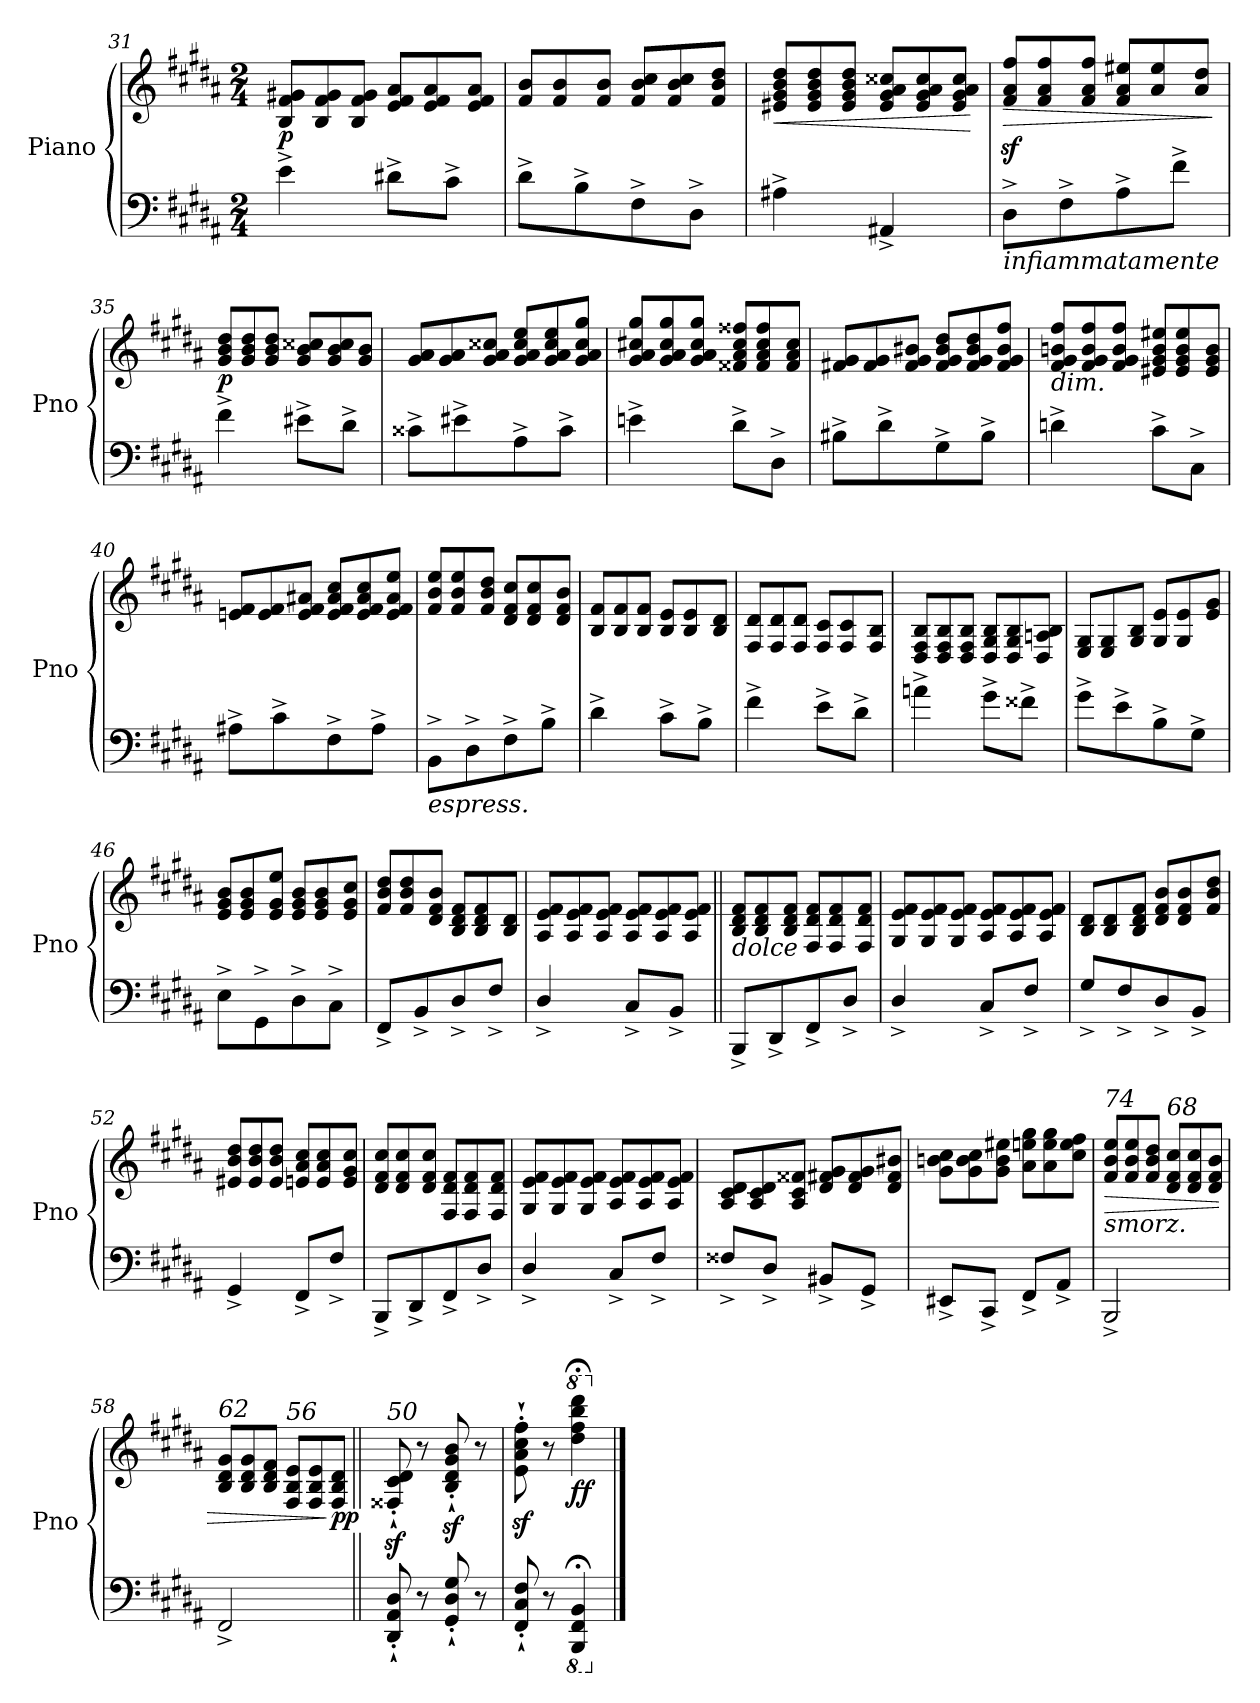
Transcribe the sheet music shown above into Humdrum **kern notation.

**kern	**kern	**dynam
*part1	*part1	*part1
*staff2	*staff1	*staff1/2
*I"Piano	*	*
*I'Pno	*	*
*clefF4	*clefG2	*
*k[f#c#g#d#a#]	*k[f#c#g#d#a#]	*
*M2/4	*M2/4	*
*	*Xtuplet	*
=31	=31	=31
!	!	!LO:DY:b
4e^\	12B/ 12f#/ 12g#X/L	p
.	12B/ 12f#/ 12g#/	.
.	12B/ 12f#/ 12g#/J	.
8d#X^\L	12e/ 12f#/ 12a#/L	.
.	12e/ 12f#/ 12a#/	.
8c#^\J	.	.
.	12e/ 12f#/ 12a#/J	.
=32	=32	=32
8d#^\L	12f#/ 12b/L	.
.	12f#/ 12b/	.
8B^\	.	.
.	12f#/ 12b/J	.
8F#^\	12f#/ 12b/ 12cc#/L	.
.	12f#/ 12b/ 12cc#/	.
8D#^\J	.	.
.	12f#/ 12b/ 12dd#/J	.
=33	=33	=33
!	!	!LO:HP:b
4A#X^\	12e#X/ 12g#/ 12b/ 12dd#/L	<
.	12e#/ 12g#/ 12b/ 12dd#/	.
.	12e#/ 12g#/ 12b/ 12dd#/J	.
4AA#X^/	12e#/ 12g#/ 12a#/ 12cc##X/L	.
.	12e#/ 12g#/ 12a#/ 12cc##/	.
.	12e#/ 12g#/ 12a#/ 12cc##/J	.
.	.	[
=34	=34	=34
!LO:TX:b:i:t=infiammatamente	!	!
!	!	!LO:HP:b
8D#^\L	12f#/z< 12a#/z< 12ff#/z<L	>
.	12f#/ 12a#/ 12ff#/	.
8F#^\	.	.
.	12f#/ 12a#/ 12ff#/J	.
8A#^\	12f#/ 12a#/ 12ee#X/L	.
.	12a#/ 12ee#/	.
8f#^\J	.	.
.	12a#/ 12dd#/J	.
.	.	]
!!LO:LB:g=z
=35	=35	=35
!	!	!LO:DY:b
4f#^\	12g#/ 12b/ 12dd#/L	p
.	12g#/ 12b/ 12dd#/	.
.	12g#/ 12b/ 12dd#/J	.
8e#X^\L	12g#/ 12b/ 12cc##X/L	.
.	12g#/ 12b/ 12cc##/	.
8d#^\J	.	.
.	12g#/ 12b/J	.
=36	=36	=36
8c##X^\L	12g#/ 12a#/L	.
.	12g#/ 12a#/	.
8e#X^\	.	.
.	12g#/ 12a#/ 12cc##X/J	.
8A#^\	12g#/ 12a#/ 12cc##/ 12ee/L	.
.	12g#/ 12a#/ 12cc##/ 12ee/	.
8c##^\J	.	.
.	12g#/ 12a#/ 12cc##/ 12gg#/J	.
=37	=37	=37
4en^\	12g#/ 12a#/ 12cc#X/ 12gg#/L	.
.	12g#/ 12a#/ 12cc#/ 12gg#/	.
.	12g#/ 12a#/ 12cc#/ 12gg#/J	.
8d#^\L	12f##X/ 12a#/ 12cc#/ 12ff##X/L	.
.	12f##/ 12a#/ 12cc#/ 12ff##/	.
8D#^\J	.	.
.	12f##/ 12a#/ 12cc#/J	.
=38	=38	=38
8B#X^\L	12f#X/ 12g#/L	.
.	12f#/ 12g#/	.
8d#^\	.	.
.	12f#/ 12g#/ 12b#X/J	.
8G#^\	12f#/ 12g#/ 12b#/ 12dd#/L	.
.	12f#/ 12g#/ 12b#/ 12dd#/	.
8B#^\J	.	.
.	12f#/ 12g#/ 12b#/ 12ff#/J	.
=39	=39	=39
!	!LO:TX:b:i:t=dim.	!
4dn^\	12f#/ 12g#/ 12bn/ 12ff#/L	.
.	12f#/ 12g#/ 12b/ 12ff#/	.
.	12f#/ 12g#/ 12b/ 12ff#/J	.
8c#^\L	12e#X/ 12g#/ 12b/ 12ee#X/L	.
.	12e#/ 12g#/ 12b/ 12ee#/	.
8C#^\J	.	.
.	12e#/ 12g#/ 12b/J	.
!!LO:LB:g=z
=40	=40	=40
8A#X^\L	12en/ 12f#/L	.
.	12e/ 12f#/	.
8c#^\	.	.
.	12e/ 12f#/ 12a#X/J	.
8F#^\	12e/ 12f#/ 12a#/ 12cc#/L	.
.	12e/ 12f#/ 12a#/ 12cc#/	.
8A#^\J	.	.
.	12e/ 12f#/ 12a#/ 12ee/J	.
=41	=41	=41
!LO:TX:b:i:t=espress.	!	!
8BB^\L	12f#/ 12b/ 12ee/L	.
.	12f#/ 12b/ 12ee/	.
8D#^\	.	.
.	12f#/ 12b/ 12dd#/J	.
8F#^\	12d#/ 12f#/ 12cc#/L	.
.	12d#/ 12f#/ 12cc#/	.
8B^\J	.	.
.	12d#/ 12f#/ 12b/J	.
=42	=42	=42
4d#^\	12B/ 12f#/L	.
.	12B/ 12f#/	.
.	12B/ 12f#/J	.
8c#^\L	12B/ 12e/L	.
.	12B/ 12e/	.
8B^\J	.	.
.	12B/ 12d#/J	.
=43	=43	=43
4f#^\	12F#/ 12d#/L	.
.	12F#/ 12d#/	.
.	12F#/ 12d#/J	.
8e^\L	12F#/ 12c#/L	.
.	12F#/ 12c#/	.
8d#^\J	.	.
.	12F#/ 12B/J	.
=44	=44	=44
4an^\	12D#/ 12F#/ 12B/L	.
.	12D#/ 12F#/ 12B/	.
.	12D#/ 12F#/ 12B/J	.
8g#^\L	12D#/ 12G#/ 12B/L	.
.	12D#/ 12G#/ 12B/	.
8f##X^\J	.	.
.	12D#/ 12An/ 12B/J	.
!!LO:LB:g=z
=45	=45	=45
8g#^\L	12E/ 12G#/L	.
.	12E/ 12G#/	.
8e^\	.	.
.	12G#/ 12B/J	.
8B^\	12G#/ 12e/L	.
.	12G#/ 12e/	.
8G#^\J	.	.
.	12e/ 12g#/J	.
=46	=46	=46
8E^\L	12e/ 12g#/ 12b/L	.
.	12e/ 12g#/ 12b/	.
8GG#^\	.	.
.	12e/ 12g#/ 12ee/J	.
8D#^\	12e/ 12g#/ 12b/L	.
.	12e/ 12g#/ 12b/	.
8C#^\J	.	.
.	12e/ 12g#/ 12cc#/J	.
=47	=47	=47
8FF#^/L	12f#/ 12b/ 12dd#/L	.
.	12f#/ 12b/ 12dd#/	.
8BB^/	.	.
.	12d#/ 12f#/ 12b/J	.
8D#^/	12B/ 12d#/ 12f#/L	.
.	12B/ 12d#/ 12f#/	.
8F#^/J	.	.
.	12B/ 12d#/J	.
=48	=48	=48
4D#^/	12A#/ 12e/ 12f#/L	.
.	12A#/ 12e/ 12f#/	.
.	12A#/ 12e/ 12f#/J	.
8C#^/L	12A#/ 12e/ 12f#/L	.
.	12A#/ 12e/ 12f#/	.
8BB^/J	.	.
.	12A#/ 12e/ 12f#/J	.
=49||	=49||	=49||
!	!LO:TX:b:i:t=dolce	!
8BBB^/L	12B/ 12d#/ 12f#/L	.
.	12B/ 12d#/ 12f#/	.
8DD#^/	.	.
.	12B/ 12d#/ 12f#/J	.
8FF#^/	12F#/ 12d#/ 12f#/L	.
.	12F#/ 12d#/ 12f#/	.
8D#^/J	.	.
.	12F#/ 12d#/ 12f#/J	.
!!LO:PB:g=z
=50	=50	=50
4D#^/	12G#/ 12e/ 12f#/L	.
.	12G#/ 12e/ 12f#/	.
.	12G#/ 12e/ 12f#/J	.
8C#^/L	12A#/ 12e/ 12f#/L	.
.	12A#/ 12e/ 12f#/	.
8F#^/J	.	.
.	12A#/ 12e/ 12f#/J	.
=51	=51	=51
8G#^/L	12B/ 12d#/L	.
.	12B/ 12d#/	.
8F#^/	.	.
.	12B/ 12d#/ 12f#/J	.
8D#^/	12d#/ 12f#/ 12b/L	.
.	12d#/ 12f#/ 12b/	.
8BB^/J	.	.
.	12f#/ 12b/ 12dd#/J	.
=52	=52	=52
4GG#^/	12e#X/ 12b/ 12dd#/L	.
.	12e#/ 12b/ 12dd#/	.
.	12e#/ 12b/ 12dd#/J	.
8FF#^/L	12en/ 12a#/ 12cc#/L	.
.	12e/ 12a#/ 12cc#/	.
8F#^/J	.	.
.	12e/ 12g#/ 12cc#/J	.
=53	=53	=53
8BBB^/L	12d#/ 12f#/ 12cc#/L	.
.	12d#/ 12f#/ 12cc#/	.
8DD#^/	.	.
.	12d#/ 12f#/ 12cc#/J	.
8FF#^/	12F#/ 12d#/ 12f#/L	.
.	12F#/ 12d#/ 12f#/	.
8D#^/J	.	.
.	12F#/ 12d#/ 12f#/J	.
=54	=54	=54
4D#^/	12G#/ 12e/ 12f#/L	.
.	12G#/ 12e/ 12f#/	.
.	12G#/ 12e/ 12f#/J	.
8C#^/L	12A#/ 12e/ 12f#/L	.
.	12A#/ 12e/ 12f#/	.
8F#^/J	.	.
.	12A#/ 12e/ 12f#/J	.
!!LO:LB:g=z
=55	=55	=55
8F##X^/L	12A#/ 12c#/ 12d#/L	.
.	12A#/ 12c#/ 12d#/	.
8D#^/J	.	.
.	12A#/ 12c#/ 12f##X/J	.
8BB#X^/L	12d#/ 12f#X/ 12g#/L	.
.	12d#/ 12f#/ 12g#/	.
8GG#^/J	.	.
.	12d#/ 12f#/ 12b#X/J	.
=56	=56	=56
8EE#X^/L	12g#\ 12bn\ 12cc#\L	.
.	12g#\ 12b\ 12cc#\	.
8CC#^/J	.	.
.	12g#\ 12b\ 12ee#X\J	.
8FF#^/L	12a#\ 12een\ 12gg#\L	.
.	12a#\ 12ee\ 12gg#\	.
8AA#^/J	.	.
.	12cc#\ 12ee\ 12ff#\J	.
=57	=57	=57
!	!LO:TX:b:i:t=smorz.	!
!	!LO:TX:a:i:t=74	!
!	!	!LO:HP:b
2BBB^/	12f#/ 12b/ 12ee/L	>
.	12f#/ 12b/ 12ee/	.
.	12f#/ 12b/ 12dd#/J	.
!	!LO:TX:a:i:t=68	!
.	12d#/ 12f#/ 12cc#/L	.
.	12d#/ 12f#/ 12cc#/	.
.	12d#/ 12f#/ 12b/J	.
=58	=58	=58
!	!LO:TX:a:i:t=62	!
2FF#^/	12B/ 12d#/ 12g#/L	.
.	12B/ 12d#/ 12g#/	.
.	12B/ 12d#/ 12f#/J	.
!	!LO:TX:a:i:t=56	!
.	12F#/ 12B/ 12e/L	.
.	12F#/ 12B/ 12e/	.
!	!	!LO:DY:n=1:b
.	12F#/ 12B/ 12d#/J	] pp
=59||	=59||	=59||
!	!LO:TX:a:i:t=50	!
8DD#/'` 8AA#/'` 8D#/'`	8F##X/z<'` 8c#/z<'` 8d#/z<'`	.
8r	8r	.
8GG#/'` 8D#/'` 8G#/'`	8B/z<'` 8d#/z<'` 8g#/z<'` 8b/z<'`	.
8r	8r	.
=60	=60	=60
8FF#/'` 8C#/'` 8F#/'`	8e\z<'` 8a#\z<'` 8cc#\z<'` 8ff#\z<'`	.
8r	8r	.
*8ba	*	*
*	*8va	*
!	!	!LO:DY:b
4BBBB/;< 4FFF#/;< 4BBB/;<	4ddd#\;< 4fff#\;< 4bbb\;< 4dddd#\;<	ff
*X8ba	*	*
*	*X8va	*
==	==	==
*-	*-	*-
